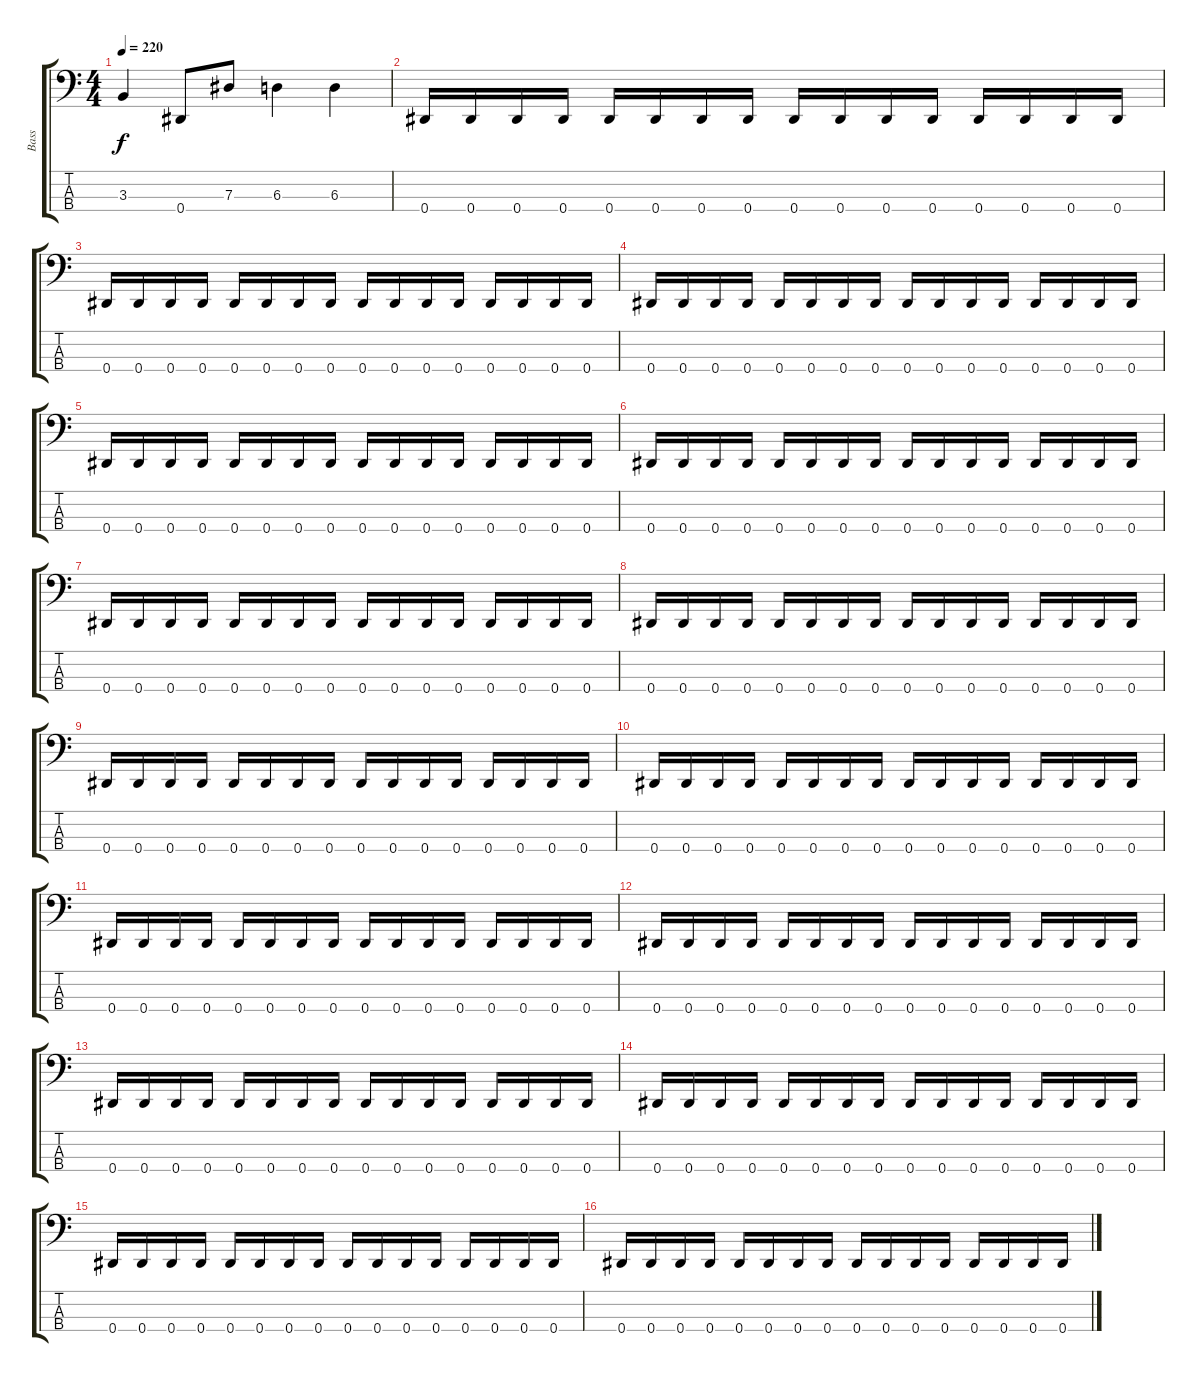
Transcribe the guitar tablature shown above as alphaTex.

\track ("Bass" "Bass") {instrument electricbasspick}
\staff {score tabs}
\tuning (Gb2 Db2 Ab1 Eb1) {hide}
\ts (4 4)
\tempo 220
\clef f4
\ks c
3.3.4{dy f} 0.4.8 7.3.8 6.3.4 6.3.4 |
0.4.16 0.4.16 0.4.16 0.4.16 0.4.16 0.4.16 0.4.16 0.4.16 0.4.16 0.4.16 0.4.16 0.4.16 0.4.16 0.4.16 0.4.16 0.4.16 |
0.4.16 0.4.16 0.4.16 0.4.16 0.4.16 0.4.16 0.4.16 0.4.16 0.4.16 0.4.16 0.4.16 0.4.16 0.4.16 0.4.16 0.4.16 0.4.16 |
0.4.16 0.4.16 0.4.16 0.4.16 0.4.16 0.4.16 0.4.16 0.4.16 0.4.16 0.4.16 0.4.16 0.4.16 0.4.16 0.4.16 0.4.16 0.4.16 |
0.4.16 0.4.16 0.4.16 0.4.16 0.4.16 0.4.16 0.4.16 0.4.16 0.4.16 0.4.16 0.4.16 0.4.16 0.4.16 0.4.16 0.4.16 0.4.16 |
0.4.16 0.4.16 0.4.16 0.4.16 0.4.16 0.4.16 0.4.16 0.4.16 0.4.16 0.4.16 0.4.16 0.4.16 0.4.16 0.4.16 0.4.16 0.4.16 |
0.4.16 0.4.16 0.4.16 0.4.16 0.4.16 0.4.16 0.4.16 0.4.16 0.4.16 0.4.16 0.4.16 0.4.16 0.4.16 0.4.16 0.4.16 0.4.16 |
0.4.16 0.4.16 0.4.16 0.4.16 0.4.16 0.4.16 0.4.16 0.4.16 0.4.16 0.4.16 0.4.16 0.4.16 0.4.16 0.4.16 0.4.16 0.4.16 |
0.4.16 0.4.16 0.4.16 0.4.16 0.4.16 0.4.16 0.4.16 0.4.16 0.4.16 0.4.16 0.4.16 0.4.16 0.4.16 0.4.16 0.4.16 0.4.16 |
0.4.16 0.4.16 0.4.16 0.4.16 0.4.16 0.4.16 0.4.16 0.4.16 0.4.16 0.4.16 0.4.16 0.4.16 0.4.16 0.4.16 0.4.16 0.4.16 |
0.4.16 0.4.16 0.4.16 0.4.16 0.4.16 0.4.16 0.4.16 0.4.16 0.4.16 0.4.16 0.4.16 0.4.16 0.4.16 0.4.16 0.4.16 0.4.16 |
0.4.16 0.4.16 0.4.16 0.4.16 0.4.16 0.4.16 0.4.16 0.4.16 0.4.16 0.4.16 0.4.16 0.4.16 0.4.16 0.4.16 0.4.16 0.4.16 |
0.4.16 0.4.16 0.4.16 0.4.16 0.4.16 0.4.16 0.4.16 0.4.16 0.4.16 0.4.16 0.4.16 0.4.16 0.4.16 0.4.16 0.4.16 0.4.16 |
0.4.16 0.4.16 0.4.16 0.4.16 0.4.16 0.4.16 0.4.16 0.4.16 0.4.16 0.4.16 0.4.16 0.4.16 0.4.16 0.4.16 0.4.16 0.4.16 |
0.4.16 0.4.16 0.4.16 0.4.16 0.4.16 0.4.16 0.4.16 0.4.16 0.4.16 0.4.16 0.4.16 0.4.16 0.4.16 0.4.16 0.4.16 0.4.16 |
0.4.16 0.4.16 0.4.16 0.4.16 0.4.16 0.4.16 0.4.16 0.4.16 0.4.16 0.4.16 0.4.16 0.4.16 0.4.16 0.4.16 0.4.16 0.4.16
